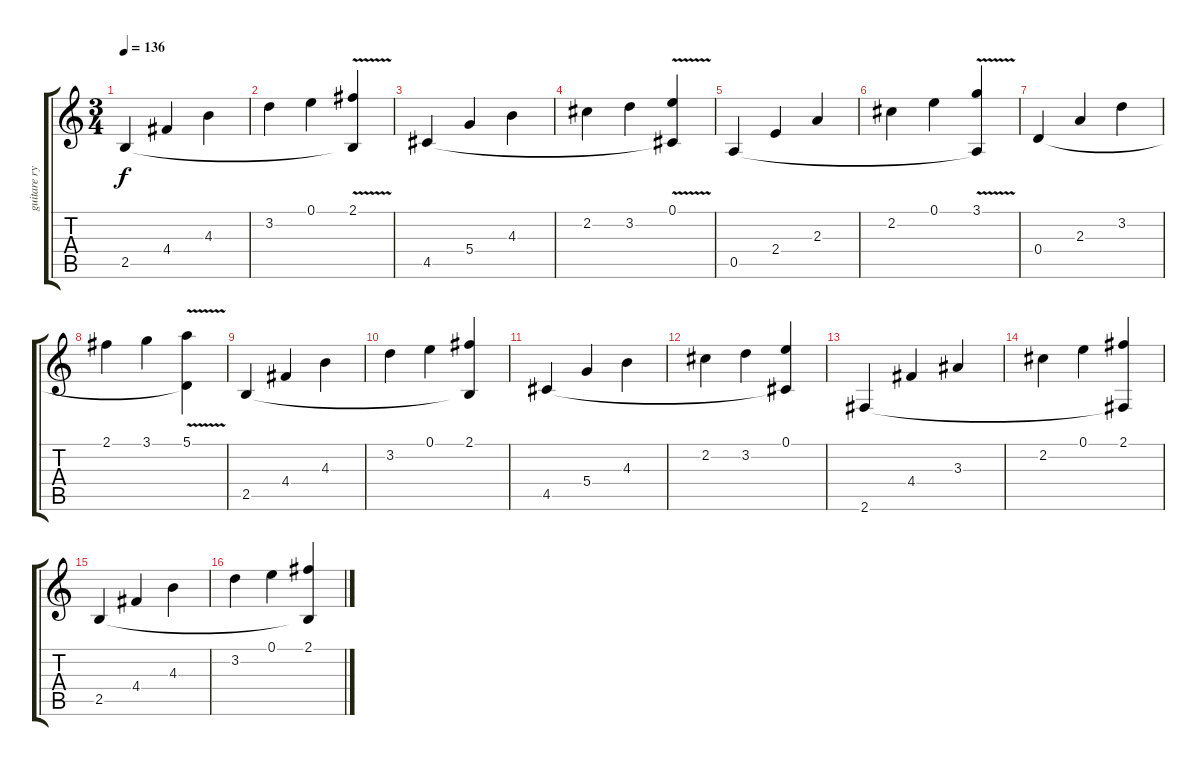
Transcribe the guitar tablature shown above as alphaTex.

\track ("guitare rythmique electrique" "guitare ry") {instrument distortionguitar}
\staff {score tabs}
\tuning (E4 B3 G3 D3 A2 E2) {hide}
\ts (3 4)
\tempo 136
\clef g2
\ks c
2.5.4{dy f} 4.4.4 4.3.4 |
3.2.4 0.1.4 (2.1{v} 2.5{t}).4 |
4.5.4 5.4.4 4.3.4 |
2.2.4 3.2.4 (0.1{v} 4.5{t}).4 |
0.5.4 2.4.4 2.3.4 |
2.2.4 0.1.4 (3.1{v} 0.5{t}).4 |
0.4.4 2.3.4 3.2.4 |
2.1.4 3.1.4 (5.1{v} 0.4{t}).4 |
2.5.4 4.4.4 4.3.4 |
3.2.4 0.1.4 (2.1 2.5{t}).4 |
4.5.4 5.4.4 4.3.4 |
2.2.4 3.2.4 (0.1 4.5{t}).4 |
2.6.4 4.4.4 3.3.4 |
2.2.4 0.1.4 (2.1 2.6{t}).4 |
2.5.4 4.4.4 4.3.4 |
3.2.4 0.1.4 (2.1 2.5{t}).4
